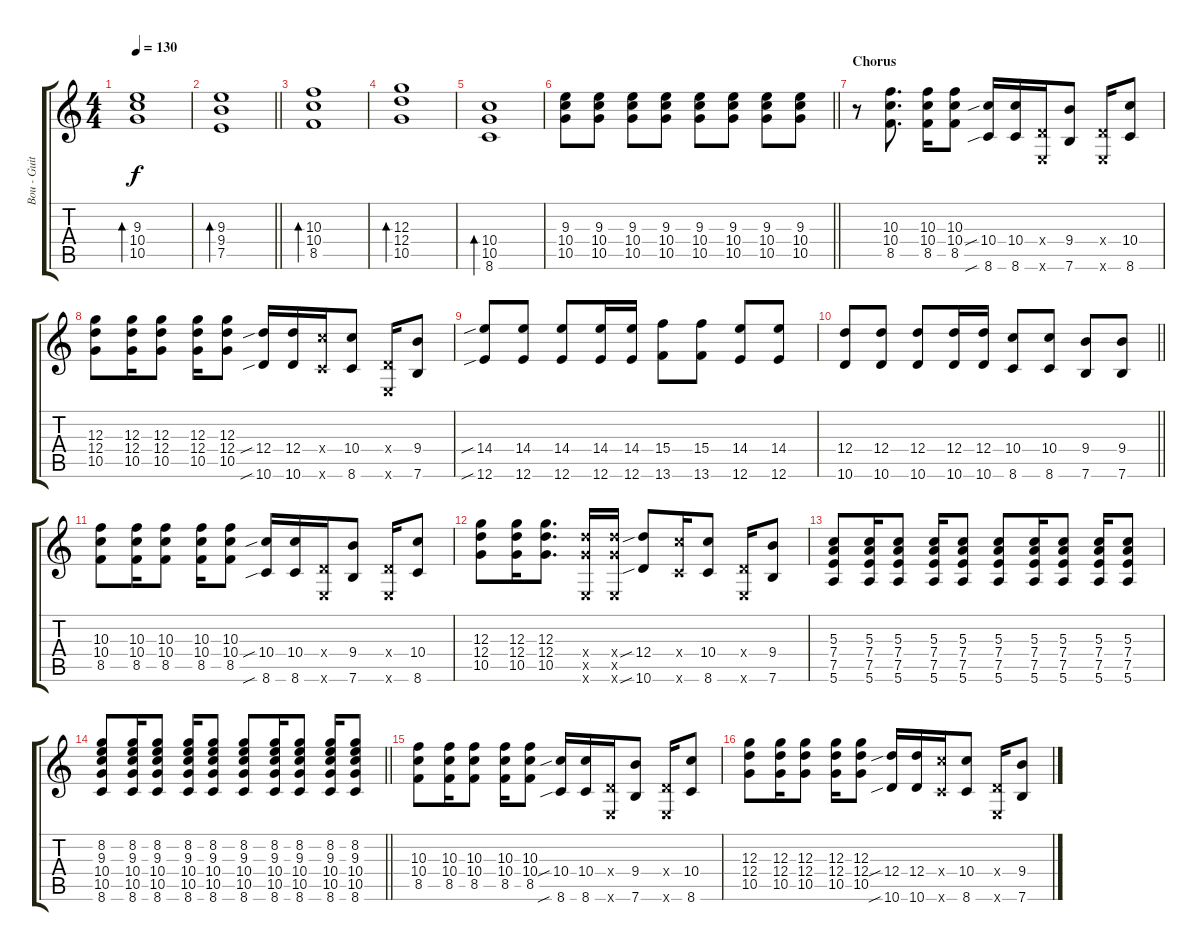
\track ("Bou - Guitar 2" "Bou - Guit") {instrument overdrivenguitar}
\staff {score tabs}
\tuning (E4 B3 G3 D3 A2 E2) {hide}
\ts (4 4)
\tempo 130
\clef g2
\ks c
(9.3 10.4 10.5).1{bd 480 dy f} |
\barLineRight lightlight
(9.3 9.4 7.5).1{bd 480} |
(10.3 10.4 8.5).1{bd 480} |
(12.3 12.4 10.5).1{bd 480} |
(10.4 10.5 8.6).1{bd 480} |
\barLineRight lightlight
(9.3 10.4 10.5).8 (9.3 10.4 10.5).8 (9.3 10.4 10.5).8 (9.3 10.4 10.5).8 (9.3 10.4 10.5).8 (9.3 10.4 10.5).8 (9.3 10.4 10.5).8 (9.3 10.4 10.5).8 |
\section ("" "Chorus")
r.8 (10.3 10.4 8.5).8{d} (10.3 10.4 8.5).16 (10.3 10.4 8.5).8 (10.4{sib} 8.6{sib}).16 (10.4 8.6).16 (0.4{x} 0.6{x}).16 (9.4 7.6).8 (0.4{x} 0.6{x}).16 (10.4 8.6).8 |
(12.3 12.4 10.5).8 (12.3 12.4 10.5).16 (12.3 12.4 10.5).8 (12.3 12.4 10.5).16 (12.3 12.4 10.5).8 (12.4{sib} 10.6{sib}).16 (12.4 10.6).16 (10.4{x} 8.6{x}).16 (10.4 8.6).8 (0.4{x} 0.6{x}).16 (9.4 7.6).8 |
(14.4{sib} 12.6{sib}).8 (14.4 12.6).8 (14.4 12.6).8 (14.4 12.6).16 (14.4 12.6).16 (15.4 13.6).8 (15.4 13.6).8 (14.4 12.6).8 (14.4 12.6).8 |
\barLineRight lightlight
(12.4 10.6).8 (12.4 10.6).8 (12.4 10.6).8 (12.4 10.6).16 (12.4 10.6).16 (10.4 8.6).8 (10.4 8.6).8 (9.4 7.6).8 (9.4 7.6).8 |
(10.3 10.4 8.5).8 (10.3 10.4 8.5).16 (10.3 10.4 8.5).8 (10.3 10.4 8.5).16 (10.3 10.4 8.5).8 (10.4{sib} 8.6{sib}).16 (10.4 8.6).16 (0.4{x} 0.6{x}).16 (9.4 7.6).8 (0.4{x} 0.6{x}).16 (10.4 8.6).8 |
(12.3 12.4 10.5).8 (12.3 12.4 10.5).16 (12.3 12.4 10.5).8{d} (12.4{x} 10.5{x} 0.6{x}).16 (12.4{x} 10.5{x} 0.6{x}).16 (12.4{sib} 10.6{sib}).8 (10.4{x} 8.6{x}).16 (10.4 8.6).8 (0.4{x} 0.6{x}).16 (9.4 7.6).8 |
(5.3 7.4 7.5 5.6).8 (5.3 7.4 7.5 5.6).16 (5.3 7.4 7.5 5.6).8 (5.3 7.4 7.5 5.6).16 (5.3 7.4 7.5 5.6).8 (5.3 7.4 7.5 5.6).8 (5.3 7.4 7.5 5.6).16 (5.3 7.4 7.5 5.6).8 (5.3 7.4 7.5 5.6).16 (5.3 7.4 7.5 5.6).8 |
\barLineRight lightlight
(8.2 9.3 10.4 10.5 8.6).8 (8.2 9.3 10.4 10.5 8.6).16 (8.2 9.3 10.4 10.5 8.6).8 (8.2 9.3 10.4 10.5 8.6).16 (8.2 9.3 10.4 10.5 8.6).8 (8.2 9.3 10.4 10.5 8.6).8 (8.2 9.3 10.4 10.5 8.6).16 (8.2 9.3 10.4 10.5 8.6).8 (8.2 9.3 10.4 10.5 8.6).16 (8.2 9.3 10.4 10.5 8.6).8 |
\section ("" "")
(10.3 10.4 8.5).8 (10.3 10.4 8.5).16 (10.3 10.4 8.5).8 (10.3 10.4 8.5).16 (10.3 10.4 8.5).8 (10.4{sib} 8.6{sib}).16 (10.4 8.6).16 (0.4{x} 0.6{x}).16 (9.4 7.6).8 (0.4{x} 0.6{x}).16 (10.4 8.6).8 |
(12.3 12.4 10.5).8 (12.3 12.4 10.5).16 (12.3 12.4 10.5).8 (12.3 12.4 10.5).16 (12.3 12.4 10.5).8 (12.4{sib} 10.6{sib}).16 (12.4 10.6).16 (10.4{x} 8.6{x}).16 (10.4 8.6).8 (0.4{x} 0.6{x}).16 (9.4 7.6).8
